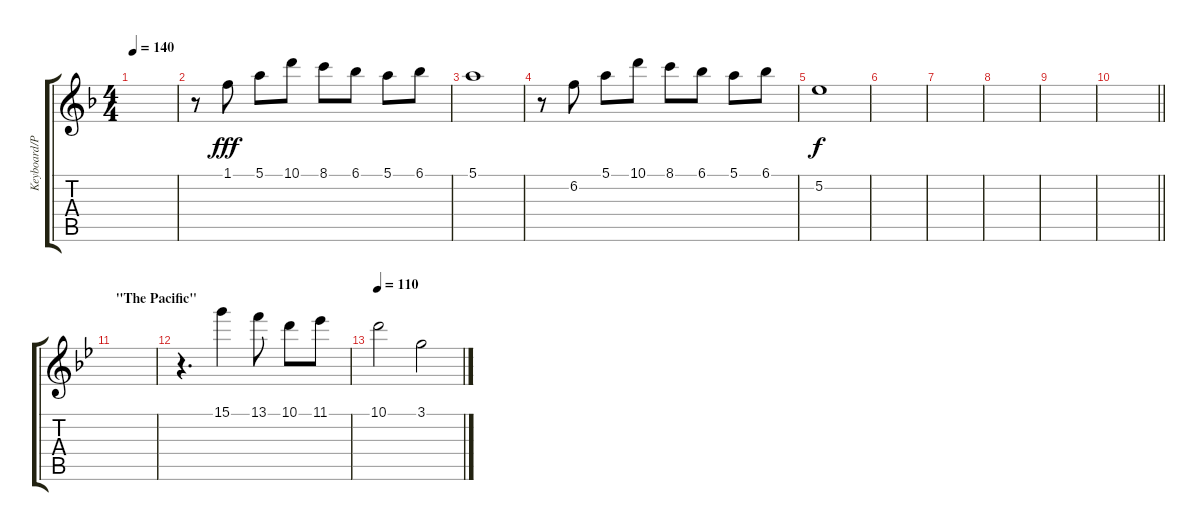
\track ("Keyboard/Piano" "Keyboard/P") {instrument acousticguitarsteel}
\staff {score tabs}
\tuning (E4 B3 G3 D3 A2 E2) {hide}
\ts (4 4)
\tempo 140
\clef g2
\ks dminor
|
r.8 1.1.8{dy fff} 5.1.8 10.1.8 8.1.8 6.1.8 5.1.8 6.1.8 |
5.1.1 |
r.8 6.2.8 5.1.8 10.1.8 8.1.8 6.1.8 5.1.8 6.1.8 |
5.2.1{dy f} |
|
|
|
|
\barLineRight lightlight
|
\section ("" "\"The Pacific\"")
\ks gminor
|
r.4{d} 15.1.4 13.1.8 10.1.8 11.1.8 |
\tempo 110
10.1.2 3.1.2
